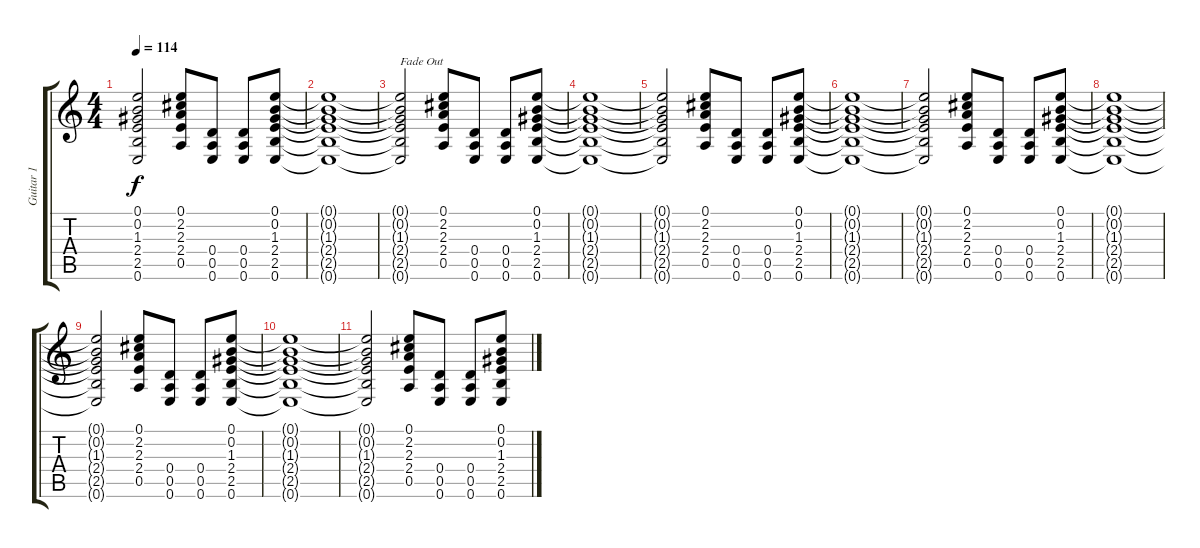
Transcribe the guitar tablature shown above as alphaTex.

\track ("Guitar 1" "Guitar 1") {instrument overdrivenguitar}
\staff {score tabs}
\tuning (E4 B3 G3 D3 A2 E2) {hide}
\ts (4 4)
\tempo 114
\clef g2
\ks c
(0.1{t} 0.2{t} 1.3{t} 2.4{t} 2.5{t} 0.6{t}).2{dy f} (0.1 2.2 2.3 2.4 0.5).8 (0.4 0.5 0.6).8 (0.4 0.5 0.6).8 (0.1 0.2 1.3 2.4 2.5 0.6).8 |
(0.1{t} 0.2{t} 1.3{t} 2.4{t} 2.5{t} 0.6{t}).1 |
(0.1{t} 0.2{t} 1.3{t} 2.4{t} 2.5{t} 0.6{t}).2{txt "Fade Out"} (0.1 2.2 2.3 2.4 0.5).8 (0.4 0.5 0.6).8 (0.4 0.5 0.6).8 (0.1 0.2 1.3 2.4 2.5 0.6).8 |
(0.1{t} 0.2{t} 1.3{t} 2.4{t} 2.5{t} 0.6{t}).1 |
(0.1{t} 0.2{t} 1.3{t} 2.4{t} 2.5{t} 0.6{t}).2 (0.1 2.2 2.3 2.4 0.5).8 (0.4 0.5 0.6).8 (0.4 0.5 0.6).8 (0.1 0.2 1.3 2.4 2.5 0.6).8 |
(0.1{t} 0.2{t} 1.3{t} 2.4{t} 2.5{t} 0.6{t}).1 |
(0.1{t} 0.2{t} 1.3{t} 2.4{t} 2.5{t} 0.6{t}).2{volume 0} (0.1 2.2 2.3 2.4 0.5).8 (0.4 0.5 0.6).8 (0.4 0.5 0.6).8 (0.1 0.2 1.3 2.4 2.5 0.6).8 |
(0.1{t} 0.2{t} 1.3{t} 2.4{t} 2.5{t} 0.6{t}).1 |
(0.1{t} 0.2{t} 1.3{t} 2.4{t} 2.5{t} 0.6{t}).2 (0.1 2.2 2.3 2.4 0.5).8 (0.4 0.5 0.6).8 (0.4 0.5 0.6).8 (0.1 0.2 1.3 2.4 2.5 0.6).8 |
(0.1{t} 0.2{t} 1.3{t} 2.4{t} 2.5{t} 0.6{t}).1 |
(0.1{t} 0.2{t} 1.3{t} 2.4{t} 2.5{t} 0.6{t}).2 (0.1 2.2 2.3 2.4 0.5).8 (0.4 0.5 0.6).8 (0.4 0.5 0.6).8 (0.1 0.2 1.3 2.4 2.5 0.6).8
